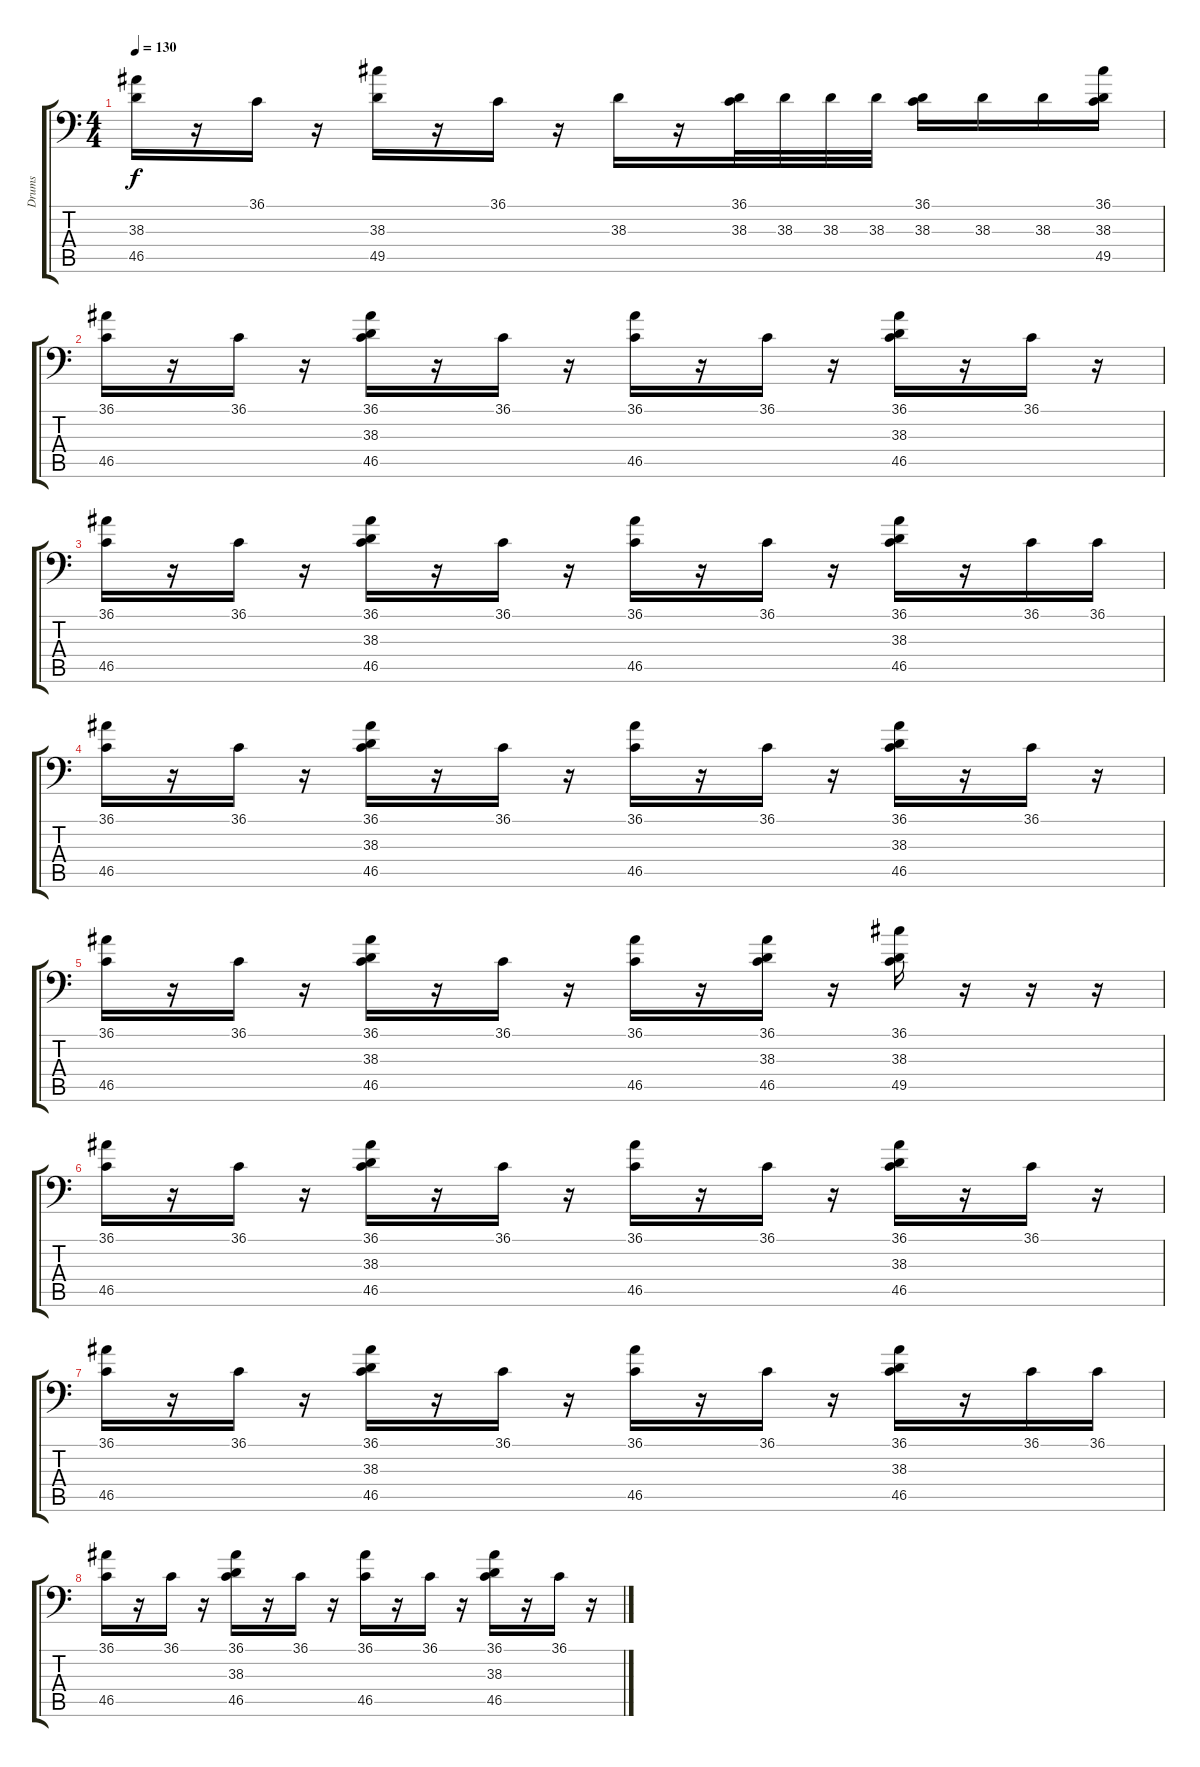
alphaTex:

\track ("Drums" "Drums") {instrument acousticgrandpiano}
\staff {score tabs}
\tuning (C-1 C-1 C-1 C-1 C-1 C-1) {hide}
\ts (4 4)
\tempo 130
\clef f4
\ks c
(38.3 46.5).16{dy f} r.16 36.1.16 r.16 (38.3 49.5).16 r.16 36.1.16 r.16 38.3.16 r.16 (36.1 38.3).32 38.3.32 38.3.32 38.3.32 (36.1 38.3).16 38.3.16 38.3.16 (36.1 38.3 49.5).16 |
(36.1 46.5).16 r.16 36.1.16 r.16 (36.1 38.3 46.5).16 r.16 36.1.16 r.16 (36.1 46.5).16 r.16 36.1.16 r.16 (36.1 38.3 46.5).16 r.16 36.1.16 r.16 |
(36.1 46.5).16 r.16 36.1.16 r.16 (36.1 38.3 46.5).16 r.16 36.1.16 r.16 (36.1 46.5).16 r.16 36.1.16 r.16 (36.1 38.3 46.5).16 r.16 36.1.16 36.1.16 |
(36.1 46.5).16 r.16 36.1.16 r.16 (36.1 38.3 46.5).16 r.16 36.1.16 r.16 (36.1 46.5).16 r.16 36.1.16 r.16 (36.1 38.3 46.5).16 r.16 36.1.16 r.16 |
(36.1 46.5).16 r.16 36.1.16 r.16 (36.1 38.3 46.5).16 r.16 36.1.16 r.16 (36.1 46.5).16 r.16 (36.1 38.3 46.5).16 r.16 (36.1 38.3 49.5).16 r.16 r.16 r.16 |
(36.1 46.5).16 r.16 36.1.16 r.16 (36.1 38.3 46.5).16 r.16 36.1.16 r.16 (36.1 46.5).16 r.16 36.1.16 r.16 (36.1 38.3 46.5).16 r.16 36.1.16 r.16 |
(36.1 46.5).16 r.16 36.1.16 r.16 (36.1 38.3 46.5).16 r.16 36.1.16 r.16 (36.1 46.5).16 r.16 36.1.16 r.16 (36.1 38.3 46.5).16 r.16 36.1.16 36.1.16 |
(36.1 46.5).16 r.16 36.1.16 r.16 (36.1 38.3 46.5).16 r.16 36.1.16 r.16 (36.1 46.5).16 r.16 36.1.16 r.16 (36.1 38.3 46.5).16 r.16 36.1.16 r.16
